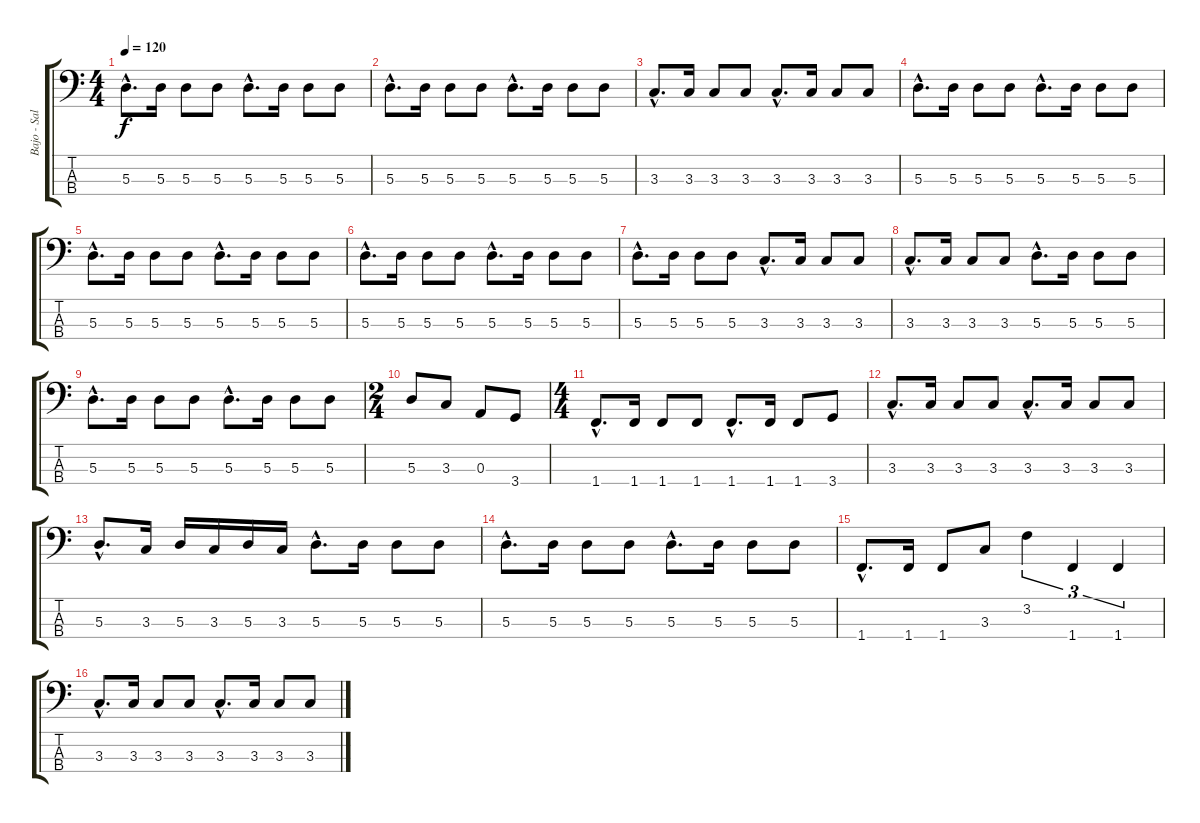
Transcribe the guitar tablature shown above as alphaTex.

\track ("Bajo - Salva" "Bajo - Sal") {instrument electricbassfinger}
\staff {score tabs}
\tuning (G2 D2 A1 E1) {hide}
\ts (4 4)
\tempo 120
\clef f4
\ks c
5.3{hac}.8{d dy f} 5.3.16 5.3.8 5.3.8 5.3{hac}.8{d} 5.3.16 5.3.8 5.3.8 |
5.3{hac}.8{d} 5.3.16 5.3.8 5.3.8 5.3{hac}.8{d} 5.3.16 5.3.8 5.3.8 |
3.3{hac}.8{d} 3.3.16 3.3.8 3.3.8 3.3{hac}.8{d} 3.3.16 3.3.8 3.3.8 |
5.3{hac}.8{d} 5.3.16 5.3.8 5.3.8 5.3{hac}.8{d} 5.3.16 5.3.8 5.3.8 |
5.3{hac}.8{d} 5.3.16 5.3.8 5.3.8 5.3{hac}.8{d} 5.3.16 5.3.8 5.3.8 |
5.3{hac}.8{d} 5.3.16 5.3.8 5.3.8 5.3{hac}.8{d} 5.3.16 5.3.8 5.3.8 |
5.3{hac}.8{d} 5.3.16 5.3.8 5.3.8 3.3{hac}.8{d} 3.3.16 3.3.8 3.3.8 |
3.3{hac}.8{d} 3.3.16 3.3.8 3.3.8 5.3{hac}.8{d} 5.3.16 5.3.8 5.3.8 |
5.3{hac}.8{d} 5.3.16 5.3.8 5.3.8 5.3{hac}.8{d} 5.3.16 5.3.8 5.3.8 |
\ts (2 4)
5.3.8 3.3.8 0.3.8 3.4.8 |
\ts (4 4)
1.4{hac}.8{d} 1.4.16 1.4.8 1.4.8 1.4{hac}.8{d} 1.4.16 1.4.8 3.4.8 |
3.3{hac}.8{d} 3.3.16 3.3.8 3.3.8 3.3{hac}.8{d} 3.3.16 3.3.8 3.3.8 |
5.3{hac}.8{d} 3.3.16 5.3.16 3.3.16 5.3.16 3.3.16 5.3{hac}.8{d} 5.3.16 5.3.8 5.3.8 |
5.3{hac}.8{d} 5.3.16 5.3.8 5.3.8 5.3{hac}.8{d} 5.3.16 5.3.8 5.3.8 |
1.4{hac}.8{d} 1.4.16 1.4.8 3.3.8 3.2.4{tu (3 2)} 1.4.4{tu (3 2)} 1.4.4{tu (3 2)} |
3.3{hac}.8{d} 3.3.16 3.3.8 3.3.8 3.3{hac}.8{d} 3.3.16 3.3.8 3.3.8
